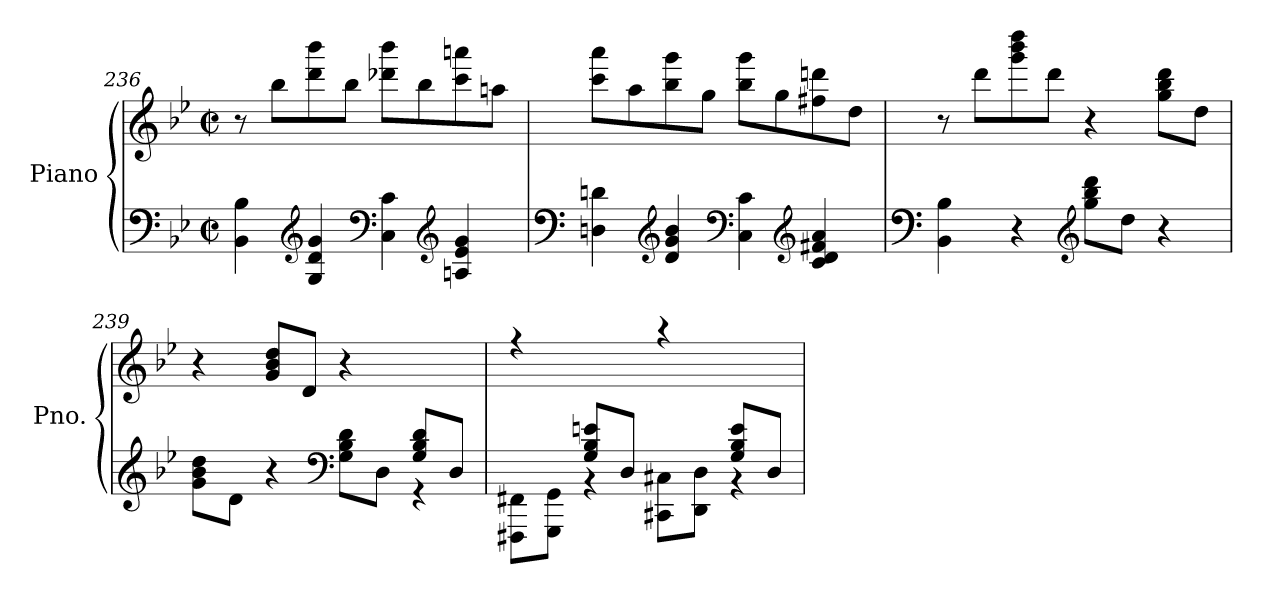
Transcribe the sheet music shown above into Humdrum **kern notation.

**kern	**kern
*part1	*part1
*staff2	*staff1
*I"Piano	*
*I'Pno.	*
*clefF4	*clefG2
*k[b-e-]	*k[b-e-]
*M2/2	*M2/2
*met(c|)	*met(c|)
=236	=236
4BB-\ 4B-\	8r
.	8bb-\L
*clefG2	*
4G/ 4d/ 4g/	8ddd\ 8bbb-\
.	8bb-\J
*clefF4	*
4C\ 4c\	8ddd-X\ 8bbb-\L
.	8bb-\
*clefG2	*
4An/ 4e-/ 4g/	8ccc\ 8aaan\
.	8aan\J
=237	=237
*clefF4	*
4Dn\ 4dn\	8ccc\ 8aaa\L
.	8aa\
*clefG2	*
4d/ 4g/ 4b-/	8bb-\ 8ggg\
.	8gg\J
*clefF4	*
4C\ 4c\	8bb-\ 8ggg\L
.	8gg\
*clefG2	*
4c/ 4d/ 4f#X/ 4a/	8ff#X\ 8dddn\
.	8dd\J
=238	=238
*clefF4	*
4BB-\ 4B-\	8r
.	8ddd\L
4r	8ggg\ 8bbb-\ 8dddd\
.	8ddd\J
*clefG2	*
8gg\ 8bb-\ 8ddd\L	4r
8dd\J	.
4r	8gg\ 8bb-\ 8ddd\L
.	8dd\J
!!LO:PB:g=z
=239	=239
*^	*
2.ryy	8g\ 8b-\ 8dd\L	4r
.	8d\J	.
.	4r	8g/ 8b-/ 8dd/L
.	.	8d/J
*clefF4	*	*
.	8G\ 8B-\ 8d\L	4r
.	8D\J	.
8G/ 8B-/ 8d/L	4rGG	4ryy
8D/J	.	.
=240	=240	=240
4ryy	8FFF#X\ 8FF#X\L	4rff
.	8GGG\ 8GG\J	.
8G/ 8B-/ 8en/L	4rBB	4ryy
8D/J	.	.
4ryy	8CC#X\ 8C#X\L	4raa
.	8DD\ 8D\J	.
8G/ 8B-/ 8e/L	4rBB	4ryy
8D/J	.	.
*v	*v	*
=	=
*-	*-
